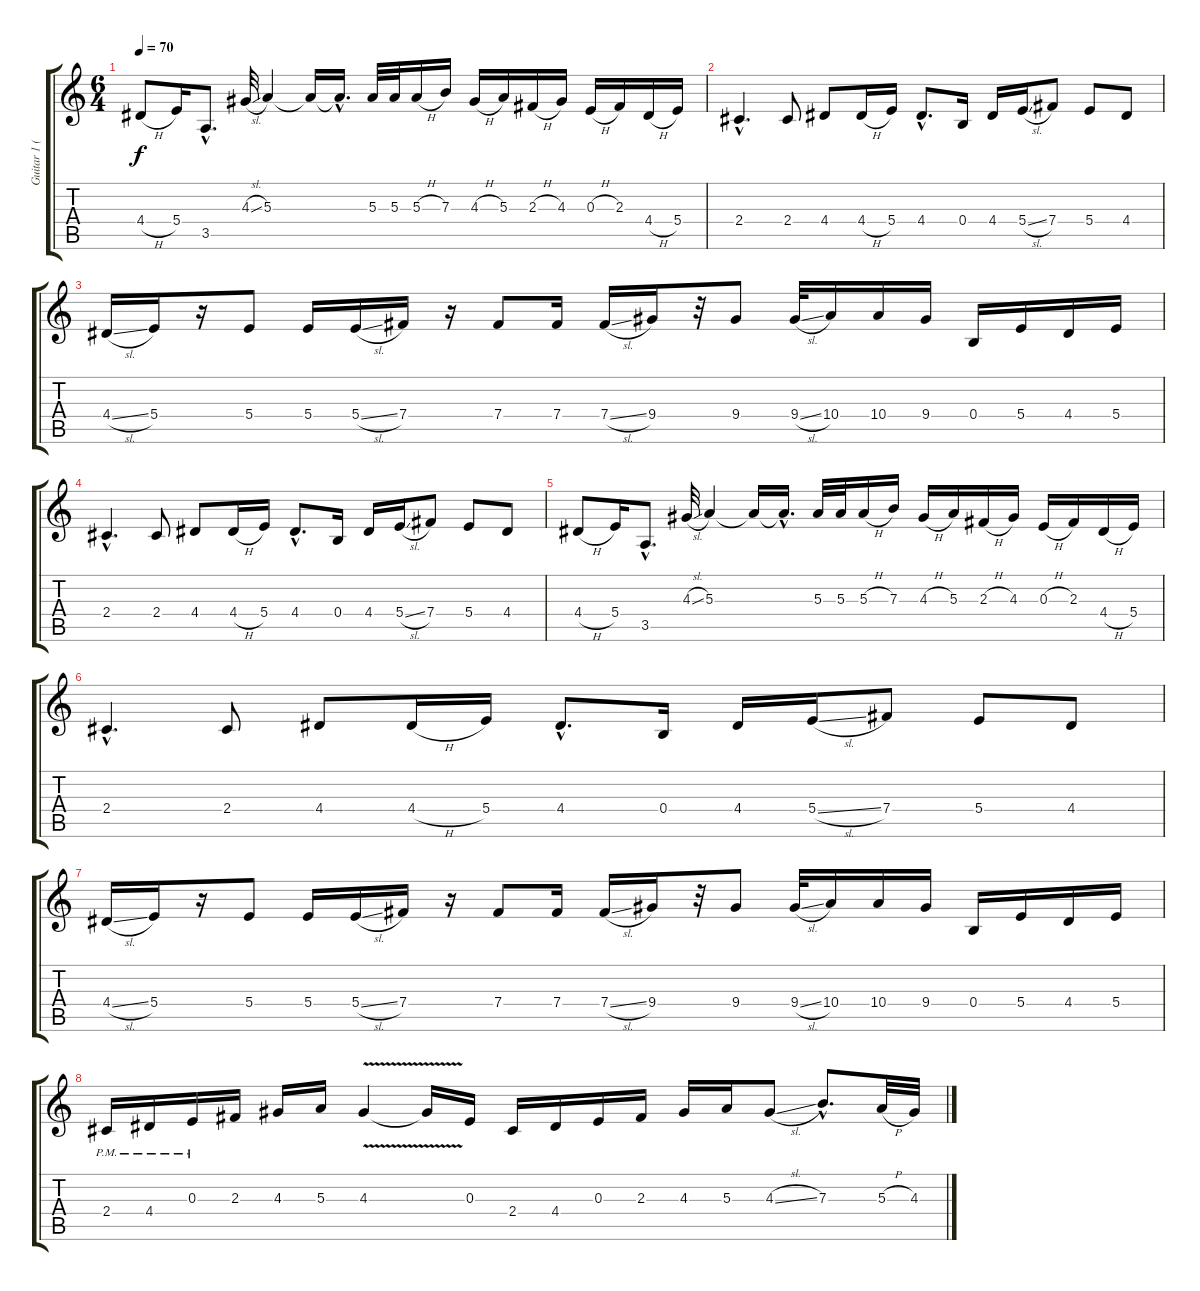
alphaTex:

\track ("Guitar 1 (Distortion)" "Guitar 1 (") {instrument distortionguitar}
\staff {score tabs}
\tuning (Db4 Ab3 E3 B2 Gb2 Db2) {hide}
\ts (6 4)
\tempo 70
\clef g2
\ks c
4.4{h}.8{dy f} 5.4.16 3.5{hac}.8{d} 4.3{sl}.32 5.3.4 5.3{t}.16 5.3{hac t}.16{d} 5.3.32 5.3.32 5.3{h}.16 7.3.16 4.3{h}.16 5.3.16 2.3{h}.16 4.3.16 0.3{h}.16 2.3.16 4.4{h}.16 5.4.16 |
2.4{hac}.4{d} 2.4.8 4.4.8 4.4{h}.16 5.4.16 4.4{hac}.8{d} 0.4.16 4.4.16 5.4{sl}.16 7.4.8 5.4.8 4.4.8 |
4.4{sl}.16 5.4.16 r.16 5.4.8 5.4.16 5.4{sl}.16 7.4.16 r.16 7.4.8 7.4.16 7.4{sl}.16 9.4.16 r.32 9.4.8 9.4{sl}.32 10.4.16 10.4.16 9.4.16 0.4.16 5.4.16 4.4.16 5.4.16 |
2.4{hac}.4{d} 2.4.8 4.4.8 4.4{h}.16 5.4.16 4.4{hac}.8{d} 0.4.16 4.4.16 5.4{sl}.16 7.4.8 5.4.8 4.4.8 |
4.4{h}.8 5.4.16 3.5{hac}.8{d} 4.3{sl}.32 5.3.4 5.3{t}.16 5.3{hac t}.16{d} 5.3.32 5.3.32 5.3{h}.16 7.3.16 4.3{h}.16 5.3.16 2.3{h}.16 4.3.16 0.3{h}.16 2.3.16 4.4{h}.16 5.4.16 |
2.4{hac}.4{d} 2.4.8 4.4.8 4.4{h}.16 5.4.16 4.4{hac}.8{d} 0.4.16 4.4.16 5.4{sl}.16 7.4.8 5.4.8 4.4.8 |
4.4{sl}.16 5.4.16 r.16 5.4.8 5.4.16 5.4{sl}.16 7.4.16 r.16 7.4.8 7.4.16 7.4{sl}.16 9.4.16 r.32 9.4.8 9.4{sl}.32 10.4.16 10.4.16 9.4.16 0.4.16 5.4.16 4.4.16 5.4.16 |
2.4{pm}.16 4.4{pm}.16 0.3{pm}.16 2.3.16 4.3.16 5.3.16 4.3{v}.4 4.3{t}.16 0.3.16 2.4.16 4.4.16 0.3.16 2.3.16 4.3.16 5.3.16 4.3{sl}.8 7.3{hac}.8{d} 5.3{h}.32 4.3.32
